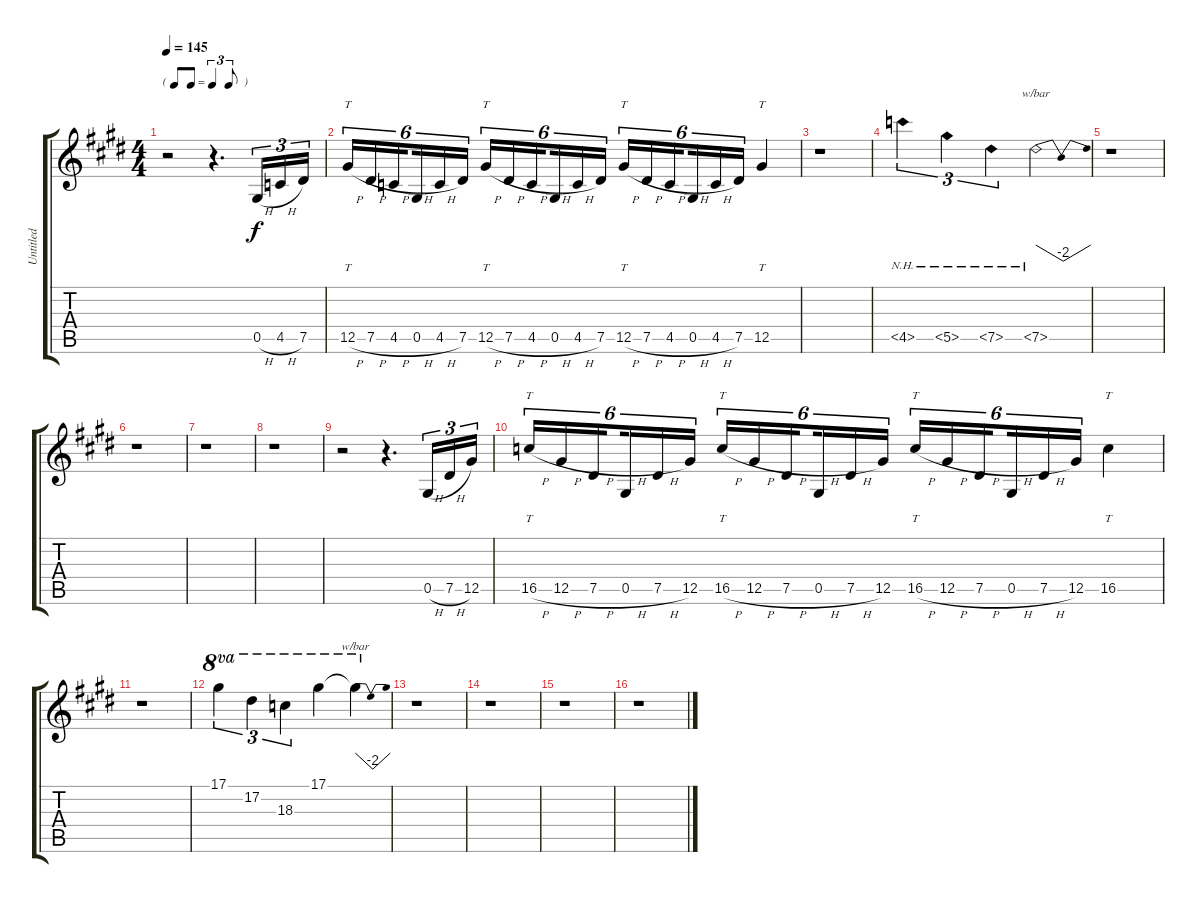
\track ("Untitled" "Untitled") {instrument overdrivenguitar}
\staff {score tabs}
\tuning (Eb4 Bb3 Gb3 Db3 Ab2 Eb2) {hide}
\ts (4 4)
\tf triplet8th
\tempo 145
\clef g2
\ks e
r.2{dy f} r.4{d} 0.5{h}.16{tu (3 2)} 4.5{h}.16{tu (3 2)} 7.5.16{tu (3 2)} |
\ks c#minor
12.5{h}.16{tt tu (6 4)} 7.5{h}.16{tu (6 4)} 4.5{h}.16{tu (6 4) beam splitsecondary} 0.5{h}.16{tu (6 4)} 4.5{h}.16{tu (6 4)} 7.5.16{tu (6 4)} 12.5{h}.16{tt tu (6 4)} 7.5{h}.16{tu (6 4)} 4.5{h}.16{tu (6 4) beam splitsecondary} 0.5{h}.16{tu (6 4)} 4.5{h}.16{tu (6 4)} 7.5.16{tu (6 4)} 12.5{h}.16{tt tu (6 4)} 7.5{h}.16{tu (6 4)} 4.5{h}.16{tu (6 4) beam splitsecondary} 0.5{h}.16{tu (6 4)} 4.5{h}.16{tu (6 4)} 7.5.16{tu (6 4)} 12.5.4{tt} |
r.1 |
4.5{nh}.4{tu (3 2)} 5.5{nh}.4{tu (3 2)} 7.5{nh}.4{tu (3 2)} 7.5{nh}.2{tbe (dip default 0 0 30 -8 60 0)} |
\ks e
r.1 |
\ks c#minor
r.1 |
r.1 |
r.1 |
\ks e
r.2 r.4{d} 0.5{h}.16{tu (3 2)} 7.5{h}.16{tu (3 2)} 12.5.16{tu (3 2)} |
\ks c#minor
16.5{h}.16{tt tu (6 4)} 12.5{h}.16{tu (6 4)} 7.5{h}.16{tu (6 4) beam splitsecondary} 0.5{h}.16{tu (6 4)} 7.5{h}.16{tu (6 4)} 12.5.16{tu (6 4)} 16.5{h}.16{tt tu (6 4)} 12.5{h}.16{tu (6 4)} 7.5{h}.16{tu (6 4) beam splitsecondary} 0.5{h}.16{tu (6 4)} 7.5{h}.16{tu (6 4)} 12.5.16{tu (6 4)} 16.5{h}.16{tt tu (6 4)} 12.5{h}.16{tu (6 4)} 7.5{h}.16{tu (6 4) beam splitsecondary} 0.5{h}.16{tu (6 4)} 7.5{h}.16{tu (6 4)} 12.5.16{tu (6 4)} 16.5.4{tt} |
r.1 |
17.1.4{tu (3 2) ot 8va} 17.2.4{tu (3 2) ot 8va} 18.3.4{tu (3 2) ot 8va} 17.1.4{ot 8va} 17.1{t}.4{tbe (dip default 0 0 30 -8 60 0) ot 8va} |
\ks e
r.1 |
\ks c#minor
r.1 |
r.1 |
r.1
